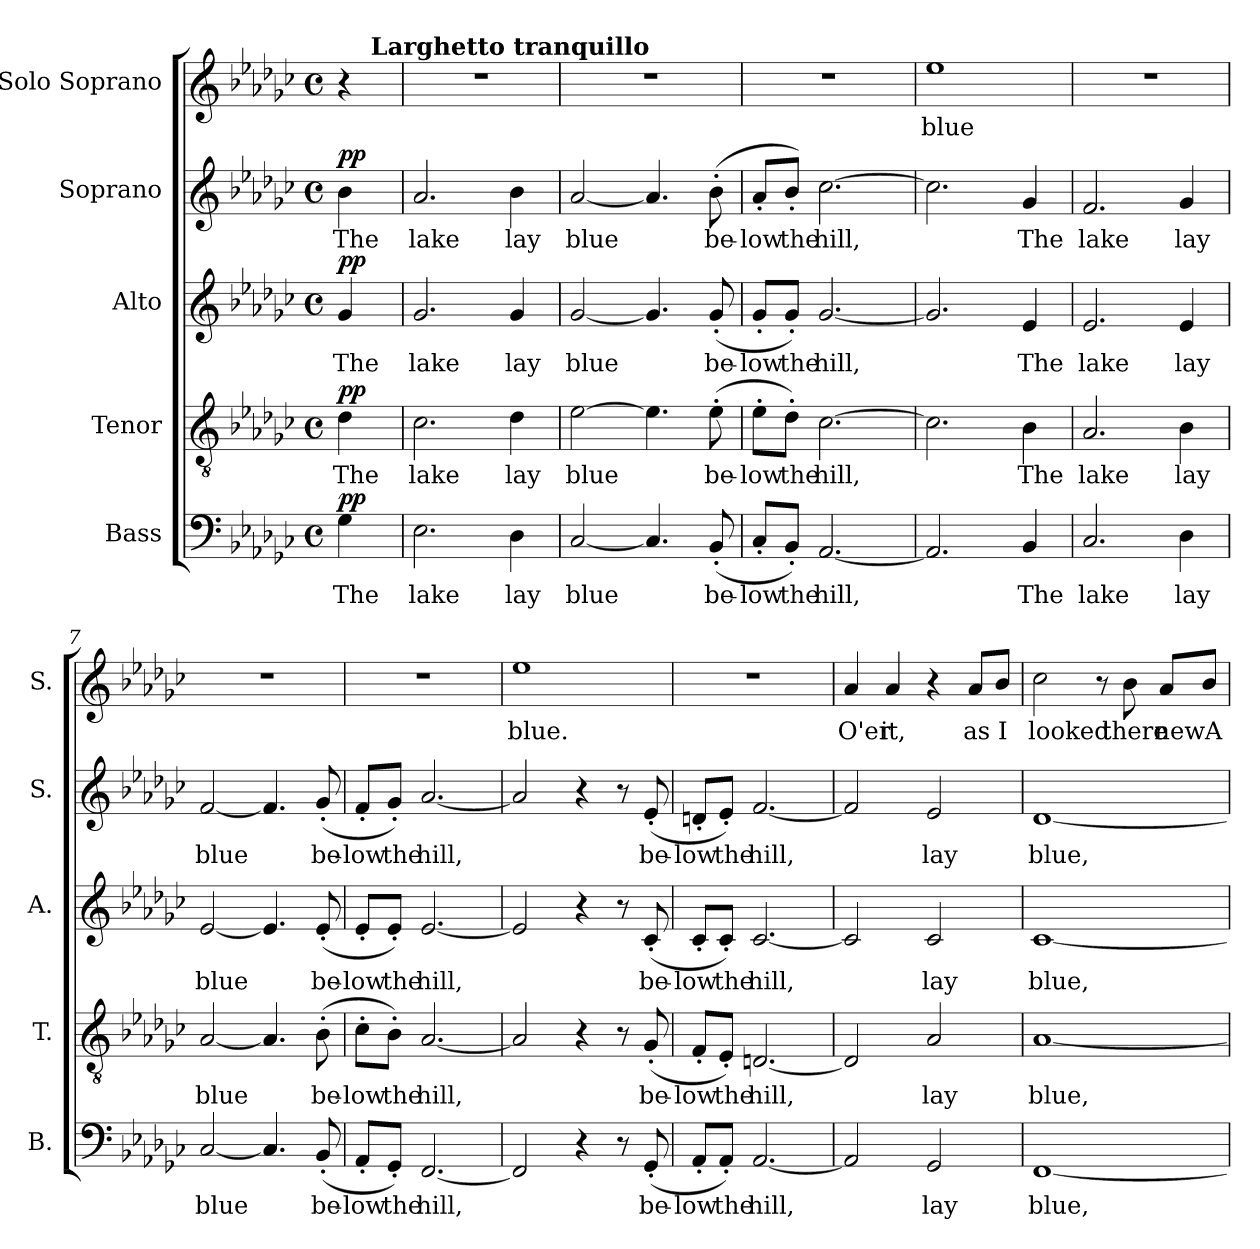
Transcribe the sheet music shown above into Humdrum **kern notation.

**kern	**text	**dynam	**kern	**text	**dynam	**kern	**text	**dynam	**kern	**text	**dynam	**kern	**text
*part5	*part5	*part5	*part4	*part4	*part4	*part3	*part3	*part3	*part2	*part2	*part2	*part1	*part1
*staff5	*staff5	*staff5	*staff4	*staff4	*staff4	*staff3	*staff3	*staff3	*staff2	*staff2	*staff2	*staff1	*staff1
*I"Bass	*	*	*I"Tenor	*	*	*I"Alto	*	*	*I"Soprano	*	*	*I"Solo Soprano	*
*I'B.	*	*	*I'T.	*	*	*I'A.	*	*	*I'S.	*	*	*I'S.	*
*clefF4	*	*	*clefGv2	*	*	*clefG2	*	*	*clefG2	*	*	*clefG2	*
*k[b-e-a-d-g-c-]	*	*	*k[b-e-a-d-g-c-]	*	*	*k[b-e-a-d-g-c-]	*	*	*k[b-e-a-d-g-c-]	*	*	*k[b-e-a-d-g-c-]	*
*G-:	*	*	*G-:	*	*	*G-:	*	*	*G-:	*	*	*G-:	*
*M4/4	*	*	*M4/4	*	*	*M4/4	*	*	*M4/4	*	*	*M4/4	*
*met(c)	*	*	*met(c)	*	*	*met(c)	*	*	*met(c)	*	*	*met(c)	*
=1	=1	=1	=1	=1	=1	=1	=1	=1	=1	=1	=1	=1	=1
!	!LO:LY:b	!LO:DY:a	!	!LO:LY:b	!LO:DY:a	!	!LO:LY:b	!LO:DY:a	!	!LO:LY:b	!LO:DY:a	!	!
*	*	*	*	*	*	*	*	*	*	*	*	*^	*
4G-\	The	pp	4d-\	The	pp	4g-/	The	pp	4b-\	The	pp	4r	8ryy	.
!	!	!	!	!	!	!	!	!	!	!	!	!	!LO:TX:a:B:t=Larghetto tranquillo	!
.	.	.	.	.	.	.	.	.	.	.	.	.	8ryy	.
=2	=2	=2	=2	=2	=2	=2	=2	=2	=2	=2	=2	=2	=2	=2
!	!LO:LY:b	!	!	!LO:LY:b	!	!	!LO:LY:b	!	!	!LO:LY:b	!	!	!	!
*	*	*	*	*	*	*	*	*	*	*	*	*v	*v	*
2.E-\	lake	.	2.c-\	lake	.	2.g-/	lake	.	2.a-/	lake	.	1r	.
!	!LO:LY:b	!	!	!LO:LY:b	!	!	!LO:LY:b	!	!	!LO:LY:b	!	!	!
4D-\	lay	.	4d-\	lay	.	4g-/	lay	.	4b-\	lay	.	.	.
=3	=3	=3	=3	=3	=3	=3	=3	=3	=3	=3	=3	=3	=3
!	!LO:LY:b	!	!	!LO:LY:b	!	!	!LO:LY:b	!	!	!LO:LY:b	!	!	!
[2C-/	blue	.	[2e-\	blue	.	[2g-/	blue	.	[2a-/	blue	.	1r	.
4.C-/]	.	.	4.e-\]	.	.	4.g-/]	.	.	4.a-/]	.	.	.	.
!	!LO:LY:b	!	!	!LO:LY:b	!	!	!LO:LY:b	!	!	!LO:LY:b	!	!	!
(<8BB-'/	be-	.	(>8e-'\	be-	.	(<8g-'/	be-	.	(>8b-'\	be-	.	.	.
=4	=4	=4	=4	=4	=4	=4	=4	=4	=4	=4	=4	=4	=4
!	!LO:LY:b	!	!	!LO:LY:b	!	!	!LO:LY:b	!	!	!LO:LY:b	!	!	!
8C-'/L	-low	.	8e-'\L	-low	.	8g-'/L	-low	.	8a-'/L	-low	.	1r	.
!	!LO:LY:b	!	!	!LO:LY:b	!	!	!LO:LY:b	!	!	!LO:LY:b	!	!	!
8BB-'/J)	the	.	8d-'\J)	the	.	8g-'/J)	the	.	8b-'/J)	the	.	.	.
!	!LO:LY:b	!	!	!LO:LY:b	!	!	!LO:LY:b	!	!	!LO:LY:b	!	!	!
[2.AA-/	hill,	.	[2.c-\	hill,	.	[2.g-/	hill,	.	[2.cc-\	hill,	.	.	.
=5	=5	=5	=5	=5	=5	=5	=5	=5	=5	=5	=5	=5	=5
!	!	!	!	!	!	!	!	!	!	!	!	!	!LO:LY:b
2.AA-/]	.	.	2.c-\]	.	.	2.g-/]	.	.	2.cc-\]	.	.	1ee-	blue
!	!LO:LY:b	!	!	!LO:LY:b	!	!	!LO:LY:b	!	!	!LO:LY:b	!	!	!
4BB-/	The	.	4B-\	The	.	4e-/	The	.	4g-/	The	.	.	.
=6	=6	=6	=6	=6	=6	=6	=6	=6	=6	=6	=6	=6	=6
!	!LO:LY:b	!	!	!LO:LY:b	!	!	!LO:LY:b	!	!	!LO:LY:b	!	!	!
2.C-/	lake	.	2.A-/	lake	.	2.e-/	lake	.	2.f/	lake	.	1r	.
!	!LO:LY:b	!	!	!LO:LY:b	!	!	!LO:LY:b	!	!	!LO:LY:b	!	!	!
4D-\	lay	.	4B-\	lay	.	4e-/	lay	.	4g-/	lay	.	.	.
=7	=7	=7	=7	=7	=7	=7	=7	=7	=7	=7	=7	=7	=7
!	!LO:LY:b	!	!	!LO:LY:b	!	!	!LO:LY:b	!	!	!LO:LY:b	!	!	!
[2C-/	blue	.	[2A-/	blue	.	[2e-/	blue	.	[2f/	blue	.	1r	.
4.C-/]	.	.	4.A-/]	.	.	4.e-/]	.	.	4.f/]	.	.	.	.
!	!LO:LY:b	!	!	!LO:LY:b	!	!	!LO:LY:b	!	!	!LO:LY:b	!	!	!
(<8BB-'/	be-	.	(>8B-'\	be-	.	(<8e-'/	be-	.	(<8g-'/	be-	.	.	.
!!LO:LB:g=z
=8	=8	=8	=8	=8	=8	=8	=8	=8	=8	=8	=8	=8	=8
!	!LO:LY:b	!	!	!LO:LY:b	!	!	!LO:LY:b	!	!	!LO:LY:b	!	!	!
8AA-'/L	-low	.	8c-'\L	-low	.	8e-'/L	-low	.	8f'/L	-low	.	1r	.
!	!LO:LY:b	!	!	!LO:LY:b	!	!	!LO:LY:b	!	!	!LO:LY:b	!	!	!
8GG-'/J)	the	.	8B-'\J)	the	.	8e-'/J)	the	.	8g-'/J)	the	.	.	.
!	!LO:LY:b	!	!	!LO:LY:b	!	!	!LO:LY:b	!	!	!LO:LY:b	!	!	!
[2.FF/	hill,	.	[2.A-/	hill,	.	[2.e-/	hill,	.	[2.a-/	hill,	.	.	.
=9	=9	=9	=9	=9	=9	=9	=9	=9	=9	=9	=9	=9	=9
!	!	!	!	!	!	!	!	!	!	!	!	!	!LO:LY:b
2FF/]	.	.	2A-/]	.	.	2e-/]	.	.	2a-/]	.	.	1ee-	blue.
4r	.	.	4r	.	.	4r	.	.	4r	.	.	.	.
8r	.	.	8r	.	.	8r	.	.	8r	.	.	.	.
!	!LO:LY:b	!	!	!LO:LY:b	!	!	!LO:LY:b	!	!	!LO:LY:b	!	!	!
(<8GG-'/	be-	.	(<8G-'/	be-	.	(<8c-'/	be-	.	(<8e-'/	be-	.	.	.
=10	=10	=10	=10	=10	=10	=10	=10	=10	=10	=10	=10	=10	=10
!	!LO:LY:b	!	!	!LO:LY:b	!	!	!LO:LY:b	!	!	!LO:LY:b	!	!	!
8AA-'/L	-low	.	8F'/L	-low	.	8c-'/L	-low	.	8dn'/L	-low	.	1r	.
!	!LO:LY:b	!	!	!LO:LY:b	!	!	!LO:LY:b	!	!	!LO:LY:b	!	!	!
8AA-'/J)	the	.	8E-'/J)	the	.	8c-'/J)	the	.	8e-'/J)	the	.	.	.
!	!LO:LY:b	!	!	!LO:LY:b	!	!	!LO:LY:b	!	!	!LO:LY:b	!	!	!
[2.AA-/	hill,	.	[2.Dn/	hill,	.	[2.c-/	hill,	.	[2.f/	hill,	.	.	.
=11	=11	=11	=11	=11	=11	=11	=11	=11	=11	=11	=11	=11	=11
!	!	!	!	!	!	!	!	!	!	!	!	!	!LO:LY:b
2AA-/]	.	.	2D/]	.	.	2c-/]	.	.	2f/]	.	.	4a-/	O'er
!	!	!	!	!	!	!	!	!	!	!	!	!	!LO:LY:b
.	.	.	.	.	.	.	.	.	.	.	.	4a-/	it,
!	!LO:LY:b	!	!	!LO:LY:b	!	!	!LO:LY:b	!	!	!LO:LY:b	!	!	!
2GG-/	lay	.	2A-/	lay	.	2c-/	lay	.	2e-/	lay	.	4r	.
!	!	!	!	!	!	!	!	!	!	!	!	!	!LO:LY:b
.	.	.	.	.	.	.	.	.	.	.	.	8a-/L	as
!	!	!	!	!	!	!	!	!	!	!	!	!	!LO:LY:b
.	.	.	.	.	.	.	.	.	.	.	.	8b-/J	I
=12	=12	=12	=12	=12	=12	=12	=12	=12	=12	=12	=12	=12	=12
!	!LO:LY:b	!	!	!LO:LY:b	!	!	!LO:LY:b	!	!	!LO:LY:b	!	!	!LO:LY:b
[1FF	blue,	.	[1A-	blue,	.	[1c-	blue,	.	[1d-	blue,	.	2cc-\	looked
.	.	.	.	.	.	.	.	.	.	.	.	8r	.
!	!	!	!	!	!	!	!	!	!	!	!	!	!LO:LY:b
.	.	.	.	.	.	.	.	.	.	.	.	8b-\	there
!	!	!	!	!	!	!	!	!	!	!	!	!	!LO:LY:b
.	.	.	.	.	.	.	.	.	.	.	.	8a-/L	new
!	!	!	!	!	!	!	!	!	!	!	!	!	!LO:LY:b
.	.	.	.	.	.	.	.	.	.	.	.	8b-/J	A-
=	=	=	=	=	=	=	=	=	=	=	=	=	=
*-	*-	*-	*-	*-	*-	*-	*-	*-	*-	*-	*-	*-	*-
